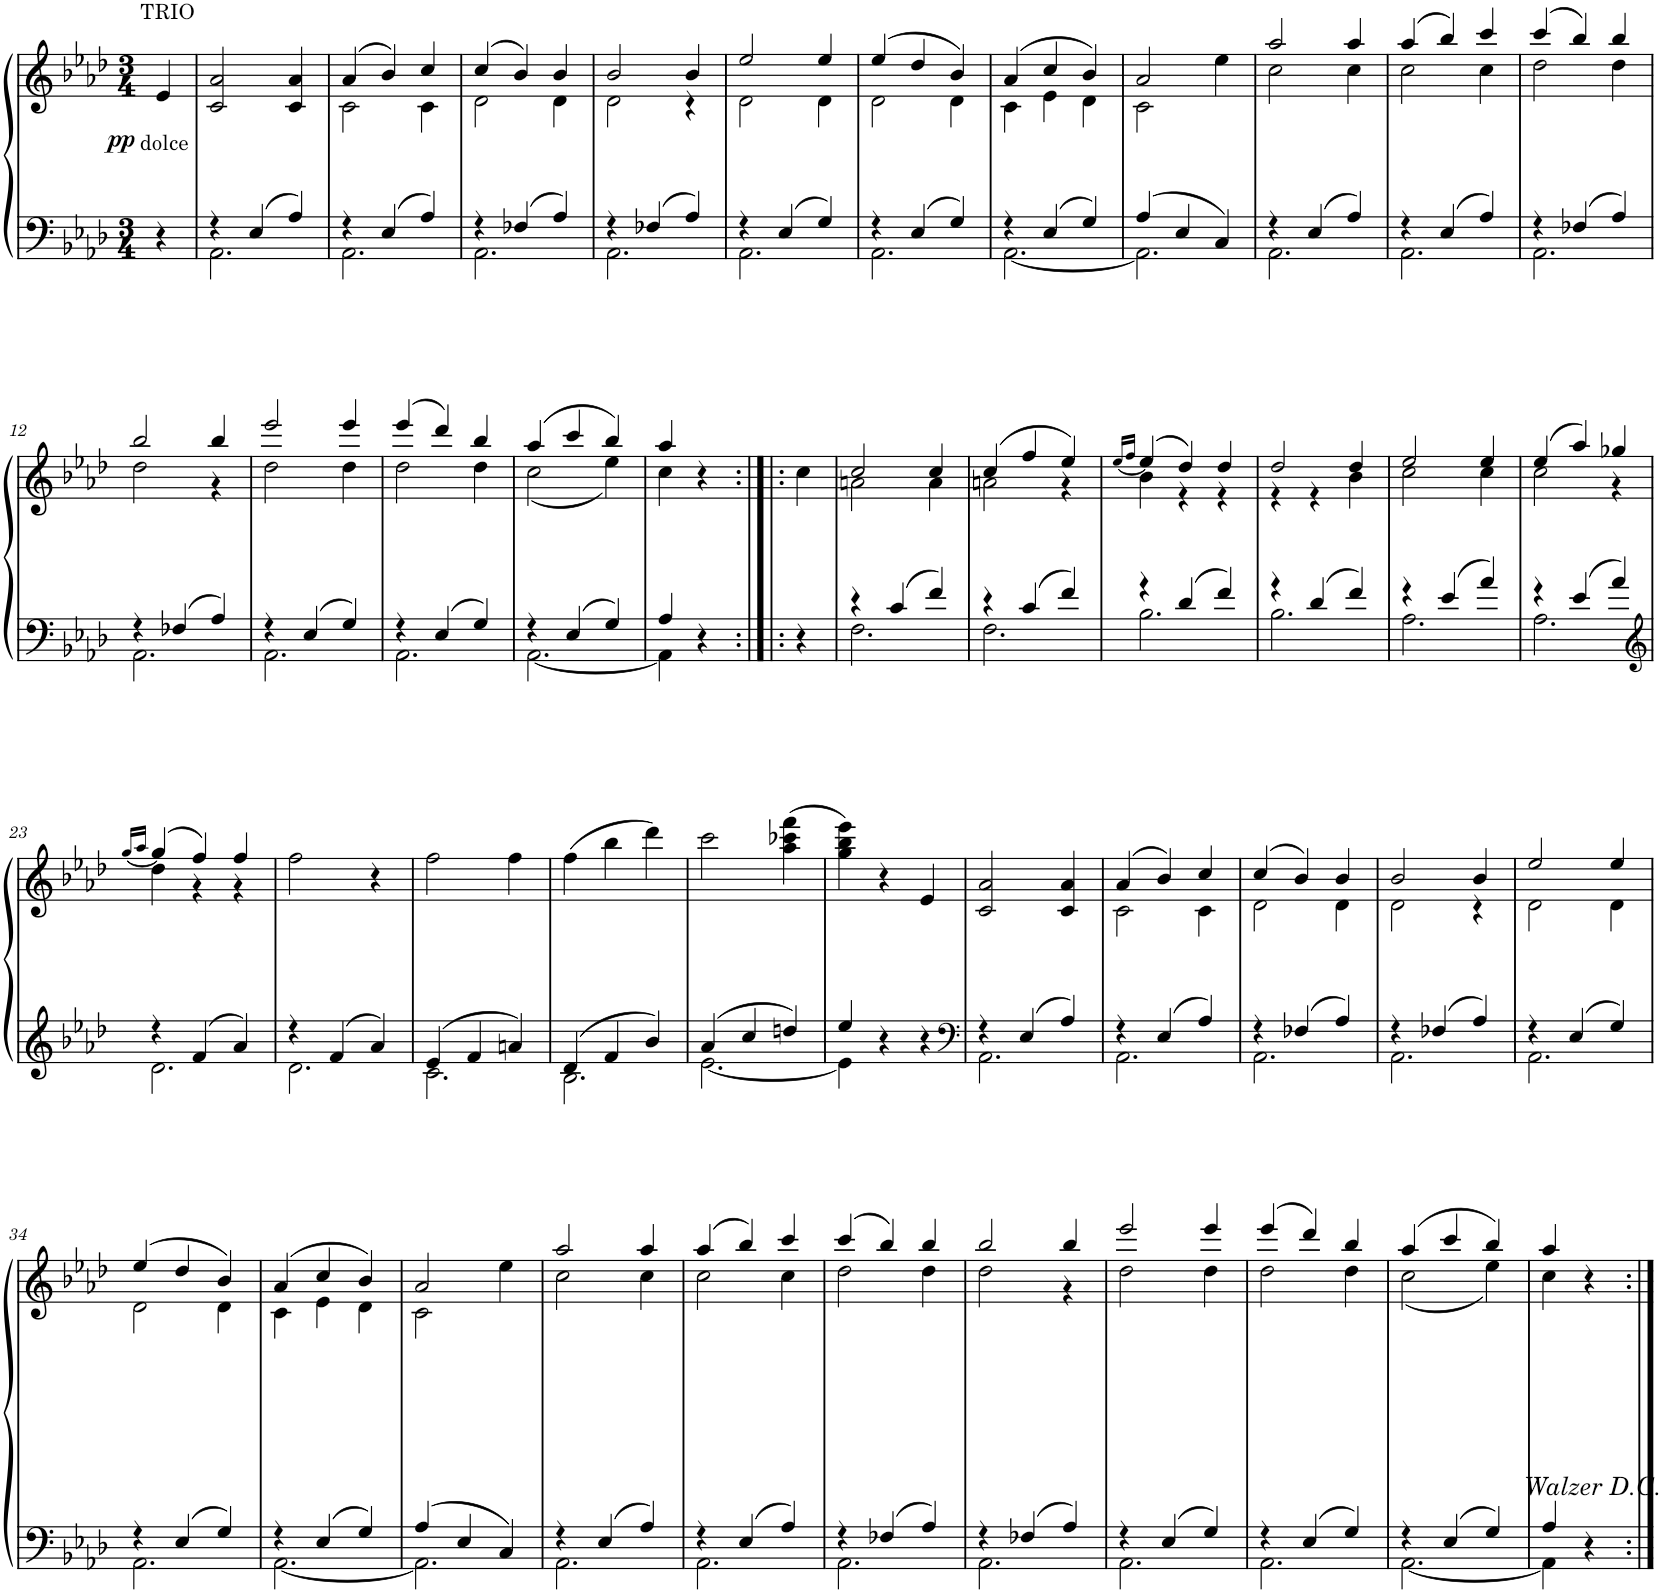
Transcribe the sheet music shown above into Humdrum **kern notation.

**kern	**kern	**dynam
*part1	*part1	*part1
*staff2	*staff1	*staff1/2
*I"Piano	*	*
*I'Pno.	*	*
*clefF4	*clefG2	*
*k[b-e-a-d-]	*k[b-e-a-d-]	*
*M3/4	*M3/4	*
=	=	=
!	!LO:TX:a:t=TRIO	!
!	!LO:TX:b:t=dolce	!
!	!	!LO:DY:b
4r	4e-/	pp
=1	=1	=1
*^	*	*
4r	2.AA-\	2c/ 2a-/	.
4E-/	.	.	.
4A-/	.	4c/ 4a-/	.
=2	=2	=2	=2
*	*	*^	*
4r	2.AA-\	(4a-/	2c\	.
4E-/	.	4b-/)	.	.
4A-/	.	4cc/	4c\	.
=3	=3	=3	=3	=3
4r	2.AA-\	(4cc/	2d-\	.
4F-X/	.	4b-/)	.	.
4A-/	.	4b-/	4d-\	.
=4	=4	=4	=4	=4
4r	2.AA-\	2b-/	2d-\	.
4F-X/	.	.	.	.
4A-/	.	4b-/	4r	.
=5	=5	=5	=5	=5
4r	2.AA-\	2ee-/	2d-\	.
4E-/	.	.	.	.
4G/	.	4ee-/	4d-\	.
=6	=6	=6	=6	=6
4r	2.AA-\	(4ee-/	2d-\	.
4E-/	.	4dd-/	.	.
4G/	.	4b-/)	4d-\	.
=7	=7	=7	=7	=7
4r	[2.AA-\	(4a-/	4c\	.
4E-/	.	4cc/	4e-\	.
4G/	.	4b-/)	4d-\	.
=8	=8	=8	=8	=8
4A-/	2.AA-\]	2a-/	2c\	.
4E-/	.	.	.	.
4C/	.	4ee-\	4ryy	.
=9	=9	=9	=9	=9
4r	2.AA-\	2aa-/	2cc\	.
4E-/	.	.	.	.
4A-/	.	4aa-/	4cc\	.
=10	=10	=10	=10	=10
4r	2.AA-\	(4aa-/	2cc\	.
4E-/	.	4bb-/)	.	.
4A-/	.	4ccc/	4cc\	.
=11	=11	=11	=11	=11
4r	2.AA-\	(4ccc/	2dd-\	.
4F-X/	.	4bb-/)	.	.
4A-/	.	4bb-/	4dd-\	.
!!LO:LB:g=z	!!
=12	=12	=12	=12	=12
4r	2.AA-\	2bb-/	2dd-\	.
4F-X/	.	.	.	.
4A-/	.	4bb-/	4r	.
=13	=13	=13	=13	=13
4r	2.AA-\	2eee-/	2dd-\	.
4E-/	.	.	.	.
4G/	.	4eee-/	4dd-\	.
=14	=14	=14	=14	=14
4r	2.AA-\	(4eee-/	2dd-\	.
4E-/	.	4ddd-/)	.	.
4G/	.	4bb-/	4dd-\	.
=15	=15	=15	=15	=15
4r	[2.AA-\	(4aa-/	(2cc\	.
4E-/	.	4ccc/	.	.
4G/	.	4bb-/)	4ee-\)	.
=16	=16	=16	=16	=16
4A-/	4AA-\]	4aa-/	4cc\	.
4r	4ryy	4r	4ryy	.
*v	*v	*	*	*
*	*v	*v	*
=16X1:|!|:	=16X1:|!|:	=16X1:|!|:
4r	4cc\	.
=17	=17	=17
*^	*^	*
4r	2.F\	2cc/	2an\	.
4c/	.	.	.	.
4f/	.	4cc/	4a\	.
=18	=18	=18	=18	=18
4r	2.F\	(4cc/	2an\	.
4c/	.	4ff/	.	.
4f/	.	4ee-/)	4r	.
=19	=19	=19	=19	=19
.	.	[<16qee-/LL	.	.
.	.	16qff/JJ	.	.
4r	2.B-\	(4ee-/]	4b-\	.
4d-/	.	4dd-/)	4r	.
4f/	.	4dd-/	4r	.
=20	=20	=20	=20	=20
4r	2.B-\	2dd-/	4r	.
4d-/	.	.	4r	.
4f/	.	4dd-/	4b-\	.
=21	=21	=21	=21	=21
4r	2.A-\	2ee-/	2cc\	.
4e-/	.	.	.	.
4a-/	.	4ee-/	4cc\	.
=22	=22	=22	=22	=22
4r	2.A-\	(4ee-/	2cc\	.
4e-/	.	4aa-/)	.	.
4a-/	.	4gg-X/	4r	.
!!LO:LB:g=z	!!
=23	=23	=23	=23	=23
*clefG2	*	*	*	*
.	.	[<16qgg/LL	.	.
.	.	16qaa-/JJ	.	.
4r	2.d-\	(4gg/]	4dd-\	.
4f/	.	4ff/)	4r	.
4a-/	.	4ff/	4r	.
*	*	*v	*v	*
=24	=24	=24	=24
4r	2.d-\	2ff\	.
4f/	.	.	.
4a-/	.	4r	.
=25	=25	=25	=25
4e-/	2.c\	2ff\	.
4f/	.	.	.
4an/	.	4ff\	.
=26	=26	=26	=26
4d-/	2.B-\	(4ff\	.
4f/	.	4bb-\	.
4b-/	.	4ddd-\)	.
=27	=27	=27	=27
4a-/	[2.e-\	2ccc\	.
4cc/	.	.	.
4ddn/	.	(4aa-\ 4ccc-X\ 4fff\	.
=28	=28	=28	=28
4ee-/	4e-\]	4gg\ 4bb-\ 4eee-\)	.
4r	2ryy	4r	.
4r	.	4e-/	.
=29	=29	=29	=29
*clefF4	*	*	*
4r	2.AA-\	2c/ 2a-/	.
4E-/	.	.	.
4A-/	.	4c/ 4a-/	.
=30	=30	=30	=30
*	*	*^	*
4r	2.AA-\	(4a-/	2c\	.
4E-/	.	4b-/)	.	.
4A-/	.	4cc/	4c\	.
=31	=31	=31	=31	=31
4r	2.AA-\	(4cc/	2d-\	.
4F-X/	.	4b-/)	.	.
4A-/	.	4b-/	4d-\	.
=32	=32	=32	=32	=32
4r	2.AA-\	2b-/	2d-\	.
4F-X/	.	.	.	.
4A-/	.	4b-/	4r	.
=33	=33	=33	=33	=33
4r	2.AA-\	2ee-/	2d-\	.
4E-/	.	.	.	.
4G/	.	4ee-/	4d-\	.
!!LO:LB:g=z	!!
=34	=34	=34	=34	=34
4r	2.AA-\	(4ee-/	2d-\	.
4E-/	.	4dd-/	.	.
4G/	.	4b-/)	4d-\	.
=35	=35	=35	=35	=35
4r	[2.AA-\	(4a-/	4c\	.
4E-/	.	4cc/	4e-\	.
4G/	.	4b-/)	4d-\	.
=36	=36	=36	=36	=36
4A-/	2.AA-\]	2a-/	2c\	.
4E-/	.	.	.	.
4C/	.	4ee-\	4ryy	.
=37	=37	=37	=37	=37
4r	2.AA-\	2aa-/	2cc\	.
4E-/	.	.	.	.
4A-/	.	4aa-/	4cc\	.
=38	=38	=38	=38	=38
4r	2.AA-\	(4aa-/	2cc\	.
4E-/	.	4bb-/)	.	.
4A-/	.	4ccc/	4cc\	.
=39	=39	=39	=39	=39
4r	2.AA-\	(4ccc/	2dd-\	.
4F-X/	.	4bb-/)	.	.
4A-/	.	4bb-/	4dd-\	.
=40	=40	=40	=40	=40
4r	2.AA-\	2bb-/	2dd-\	.
4F-X/	.	.	.	.
4A-/	.	4bb-/	4r	.
=41	=41	=41	=41	=41
4r	2.AA-\	2eee-/	2dd-\	.
4E-/	.	.	.	.
4G/	.	4eee-/	4dd-\	.
=42	=42	=42	=42	=42
4r	2.AA-\	(4eee-/	2dd-\	.
4E-/	.	4ddd-/)	.	.
4G/	.	4bb-/	4dd-\	.
=43	=43	=43	=43	=43
4r	[2.AA-\	(4aa-/	(2cc\	.
4E-/	.	4ccc/	.	.
4G/	.	4bb-/)	4ee-\)	.
=44	=44	=44	=44	=44
4A-/	4AA-\]	4aa-/	4cc\	.
!	!	!LO:TX:b:i:t=Walzer D.C.	!	!
4r	4ryy	4r	4ryy	.
*v	*v	*	*	*
*	*v	*v	*
=:|!	=:|!	=:|!
*-	*-	*-
